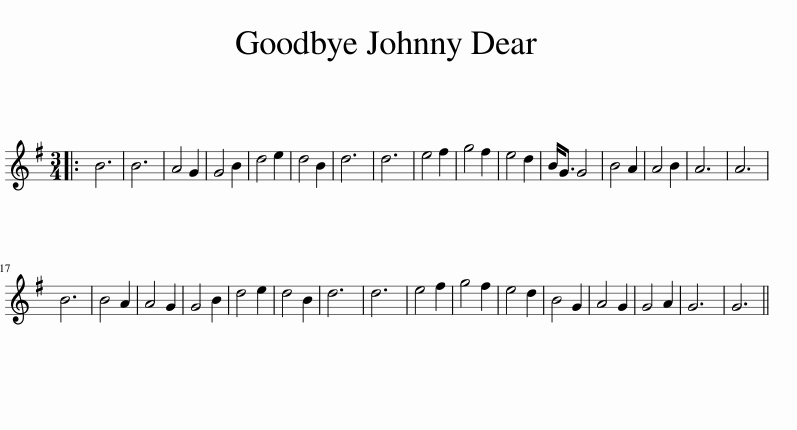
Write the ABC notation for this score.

X:1
L:1/8
M:3/4
I:linebreak $
K:G
V:1 treble
V:1
|: B6 | B6 | A4 G2 | G4 B2 | d4 e2 | %5
 d4 B2 | d6 | d6 | e4 f2 | g4 f2 | %10
 e4 d2 | B<G G4 | B4 A2 | A4 B2 | A6 | %15
 A6 |$ B6 | B4 A2 | A4 G2 | G4 B2 | %20
 d4 e2 | d4 B2 | d6 | d6 | e4 f2 | %25
 g4 f2 | e4 d2 | B4 G2 | A4 G2 | G4 A2 | %30
 G6 | G6 || %32
